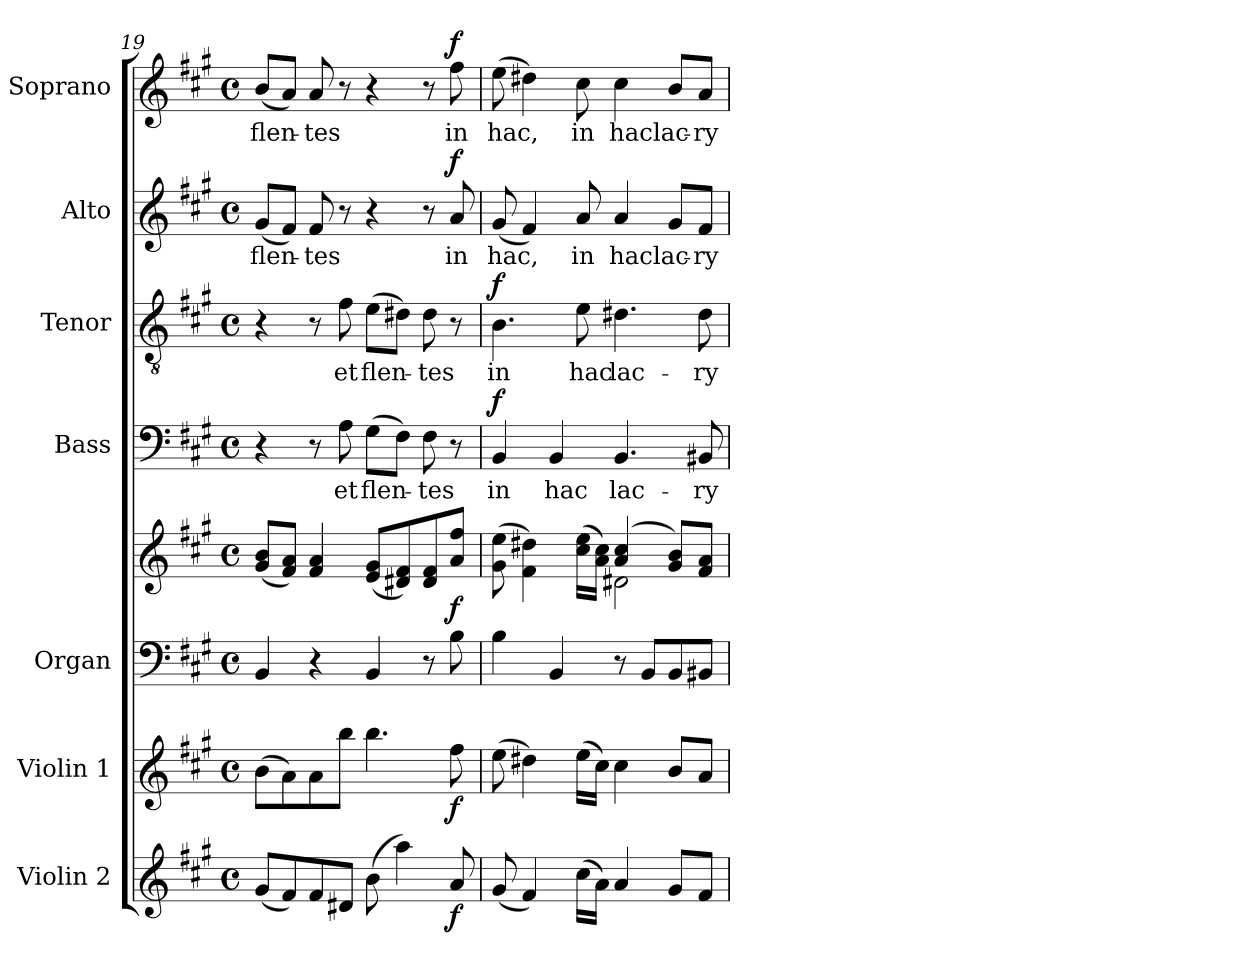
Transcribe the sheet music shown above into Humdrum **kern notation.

**kern	**dynam	**kern	**dynam	**kern	**kern	**dynam	**kern	**text	**dynam	**kern	**text	**dynam	**kern	**text	**dynam	**kern	**text	**dynam
*part7	*part7	*part6	*part6	*part5	*part5	*part5	*part4	*part4	*part4	*part3	*part3	*part3	*part2	*part2	*part2	*part1	*part1	*part1
*staff8	*staff8	*staff7	*staff7	*staff6	*staff5	*staff5/6	*staff4	*staff4	*staff4	*staff3	*staff3	*staff3	*staff2	*staff2	*staff2	*staff1	*staff1	*staff1
*I"Violin 2	*	*I"Violin 1	*	*I"Organ	*	*	*I"Bass	*	*	*I"Tenor	*	*	*I"Alto	*	*	*I"Soprano	*	*
*I'Vln. 2	*	*I'Vln. 1	*	*I'Org.	*	*	*I'B.	*	*	*I'T.	*	*	*I'A.	*	*	*I'S.	*	*
*clefG2	*	*clefG2	*	*clefF4	*clefG2	*	*clefF4	*	*	*clefGv2	*	*	*clefG2	*	*	*clefG2	*	*
*	*	*	*	*	*	*	*	*	*	*ITrd7c12	*	*	*	*	*	*	*	*
*k[f#c#g#]	*	*k[f#c#g#]	*	*k[f#c#g#]	*k[f#c#g#]	*	*k[f#c#g#]	*	*	*k[f#c#g#]	*	*	*k[f#c#g#]	*	*	*k[f#c#g#]	*	*
*A:	*	*A:	*	*A:	*A:	*	*A:	*	*	*A:	*	*	*A:	*	*	*A:	*	*
*M4/4	*	*M4/4	*	*M4/4	*M4/4	*	*M4/4	*	*	*M4/4	*	*	*M4/4	*	*	*M4/4	*	*
*met(c)	*	*met(c)	*	*met(c)	*met(c)	*	*met(c)	*	*	*met(c)	*	*	*met(c)	*	*	*met(c)	*	*
=19	=19	=19	=19	=19	=19	=19	=19	=19	=19	=19	=19	=19	=19	=19	=19	=19	=19	=19
!	!	!	!	!	!	!	!	!	!	!	!	!	!	!LO:LY:b:color=#000000	!	!	!	!
!	!	!	!	!	!	!	!	!	!	!	!	!	!	!	!	!	!LO:LY:b:color=#000000	!
(8g#i/L	.	(8bi\L	.	4BBi/	(8g#i/ 8biL	.	4r	.	.	4r	.	.	(8g#i/L	flen-	.	(8bi/L	flen-	.
8f#i/)	.	8ai\)	.	.	8f#i/ 8aiJ)	.	.	.	.	.	.	.	8f#i/J)	.	.	8ai/J)	.	.
!	!	!	!	!	!	!	!	!	!	!	!	!	!	!LO:LY:b:color=#000000	!	!	!	!
!	!	!	!	!	!	!	!	!	!	!	!	!	!	!	!	!	!LO:LY:b:color=#000000	!
8f#i/	.	8ai\	.	4r	4f#i/ 4ai	.	8r	.	.	8r	.	.	8f#i/	-tes	.	8ai/	-tes	.
!	!	!	!	!	!	!	!	!LO:LY:b:color=#000000	!	!	!	!	!	!	!	!	!	!
!	!	!	!	!	!	!	!	!	!	!	!LO:LY:b:color=#000000	!	!	!	!	!	!	!
8d#Xi/J	.	8bbi\J	.	.	.	.	8Ai\	et	.	8F#i\	et	.	8r	.	.	8r	.	.
!	!	!	!	!	!	!	!	!LO:LY:b:color=#000000	!	!	!	!	!	!	!	!	!	!
!	!	!	!	!	!	!	!	!	!	!	!LO:LY:b:color=#000000	!	!	!	!	!	!	!
(8bi\	.	4.bbi\	.	4BBi/	(8ei/ 8g#iL	.	(8G#i\L	flen-	.	(8Ei\L	flen-	.	4r	.	.	4r	.	.
4aai\)	.	.	.	.	8d#Xi/ 8f#i)	.	8F#i\J)	.	.	8D#Xi\J)	.	.	.	.	.	.	.	.
!	!	!	!	!	!	!	!	!LO:LY:b:color=#000000	!	!	!	!	!	!	!	!	!	!
!	!	!	!	!	!	!	!	!	!	!	!LO:LY:b:color=#000000	!	!	!	!	!	!	!
.	.	.	.	8r	8d#i/ 8f#i	.	8F#i\	-tes	.	8D#i\	-tes	.	8r	.	.	8r	.	.
!	!	!	!	!	!	!	!	!	!	!	!	!	!	!LO:LY:b:color=#000000	!	!	!	!
!	!	!	!	!	!	!	!	!	!	!	!	!	!	!	!	!	!LO:LY:b:color=#000000	!
8ai/	f	8ff#i\	f	8Bi\	8ai/ 8ff#iJ	f	8r	.	.	8r	.	.	8ai/	in	f	8ff#i\	in	f
=20	=20	=20	=20	=20	=20	=20	=20	=20	=20	=20	=20	=20	=20	=20	=20	=20	=20	=20
*	*	*	*	*	*^	*	*	*	*	*	*	*	*	*	*	*	*	*
!	!	!	!	!	!	!	!	!	!LO:LY:b:color=#000000	!	!	!	!	!	!	!	!	!	!
!	!	!	!	!	!	!	!	!	!	!	!	!LO:LY:b:color=#000000	!	!	!	!	!	!	!
!	!	!	!	!	!	!	!	!	!	!	!	!	!	!	!LO:LY:b:color=#000000	!	!	!	!
!	!	!	!	!	!	!	!	!	!	!	!	!	!	!	!	!	!	!LO:LY:b:color=#000000	!
(8g#i/	.	(8eei\	.	4Bi\	(8g#i\ 8eei	2ryy	.	4BBi/	in	f	4.BBi\	in	f	(8g#i/	hac,	.	(8eei\	hac,	.
4f#i/)	.	4dd#Xi\)	.	.	4f#i\ 4dd#Xi)	.	.	.	.	.	.	.	.	4f#i/)	.	.	4dd#Xi\)	.	.
!	!	!	!	!	!	!	!	!	!LO:LY:b:color=#000000	!	!	!	!	!	!	!	!	!	!
.	.	.	.	4BBi/	.	.	.	4BBi/	hac	.	.	.	.	.	.	.	.	.	.
!	!	!	!	!	!	!	!	!	!	!	!	!LO:LY:b:color=#000000	!	!	!	!	!	!	!
!	!	!	!	!	!	!	!	!	!	!	!	!	!	!	!LO:LY:b:color=#000000	!	!	!	!
!	!	!	!	!	!	!	!	!	!	!	!	!	!	!	!	!	!	!LO:LY:b:color=#000000	!
(16cc#i\LL	.	(16eei\LL	.	.	(16cc#i\ 16eeiLL	.	.	.	.	.	8Ei\	hac	.	8ai/	in	.	8cc#i\	in	.
16ai\JJ)	.	16cc#i\JJ)	.	.	16ai\ 16cc#iJJ)	.	.	.	.	.	.	.	.	.	.	.	.	.	.
!	!	!	!	!	!	!	!	!	!LO:LY:b:color=#000000	!	!	!	!	!	!	!	!	!	!
!	!	!	!	!	!	!	!	!	!	!	!	!LO:LY:b:color=#000000	!	!	!	!	!	!	!
!	!	!	!	!	!	!	!	!	!	!	!	!	!	!	!LO:LY:b:color=#000000	!	!	!	!
!	!	!	!	!	!	!	!	!	!	!	!	!	!	!	!	!	!	!LO:LY:b:color=#000000	!
4ai/	.	4cc#i\	.	8r	(4ai/ 4cc#i	2d#Xi\	.	4.BBi/	lac-	.	4.D#Xi\	lac-	.	4ai/	hac	.	4cc#i\	hac	.
.	.	.	.	8BBi/L	.	.	.	.	.	.	.	.	.	.	.	.	.	.	.
!	!	!	!	!	!	!	!	!	!	!	!	!	!	!	!LO:LY:b:color=#000000	!	!	!	!
!	!	!	!	!	!	!	!	!	!	!	!	!	!	!	!	!	!	!LO:LY:b:color=#000000	!
8g#i/L	.	8bi/L	.	8BBi/	8g#i/ 8biL)	.	.	.	.	.	.	.	.	8g#i/L	lac-	.	8bi/L	lac-	.
!	!	!	!	!	!	!	!	!	!LO:LY:b:color=#000000	!	!	!	!	!	!	!	!	!	!
!	!	!	!	!	!	!	!	!	!	!	!	!LO:LY:b:color=#000000	!	!	!	!	!	!	!
!	!	!	!	!	!	!	!	!	!	!	!	!	!	!	!LO:LY:b:color=#000000	!	!	!	!
!	!	!	!	!	!	!	!	!	!	!	!	!	!	!	!	!	!	!LO:LY:b:color=#000000	!
8f#i/J	.	8ai/J	.	8BB#Xi/J	8f#i/ 8aiJ	.	.	8BB#Xi/	-ry-	.	8D#i\	-ry-	.	8f#i/J	-ry-	.	8ai/J	-ry-	.
*	*	*	*	*	*v	*v	*	*	*	*	*	*	*	*	*	*	*	*	*
=	=	=	=	=	=	=	=	=	=	=	=	=	=	=	=	=	=	=
*-	*-	*-	*-	*-	*-	*-	*-	*-	*-	*-	*-	*-	*-	*-	*-	*-	*-	*-
